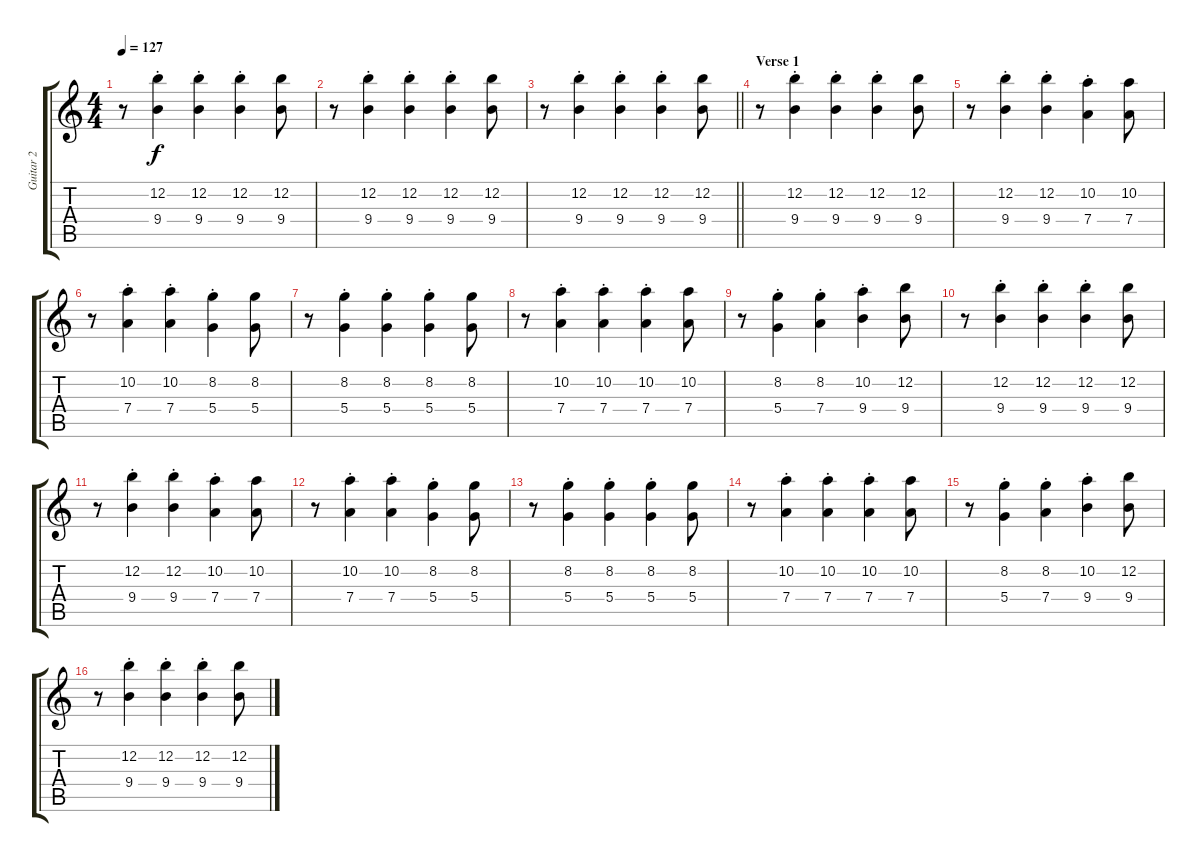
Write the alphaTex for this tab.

\track ("Guitar 2" "Guitar 2") {instrument distortionguitar}
\staff {score tabs}
\tuning (E4 B3 G3 D3 A2 E2) {hide}
\ts (4 4)
\tempo 127
\clef g2
\ks c
r.8{dy f} (12.2{st} 9.4{st}).4 (12.2{st} 9.4{st}).4 (12.2{st} 9.4{st}).4 (12.2 9.4).8 |
r.8 (12.2{st} 9.4{st}).4 (12.2{st} 9.4{st}).4 (12.2{st} 9.4{st}).4 (12.2 9.4).8 |
\barLineRight lightlight
r.8 (12.2{st} 9.4{st}).4 (12.2{st} 9.4{st}).4 (12.2{st} 9.4{st}).4 (12.2 9.4).8 |
\section ("" "Verse 1")
r.8{volume 8} (12.2{st} 9.4{st}).4 (12.2{st} 9.4{st}).4 (12.2{st} 9.4{st}).4 (12.2 9.4).8 |
r.8 (12.2{st} 9.4{st}).4 (12.2{st} 9.4{st}).4 (10.2{st} 7.4{st}).4 (10.2 7.4).8 |
r.8 (10.2{st} 7.4{st}).4 (10.2{st} 7.4{st}).4 (8.2{st} 5.4{st}).4 (8.2 5.4).8 |
r.8 (8.2{st} 5.4{st}).4 (8.2{st} 5.4{st}).4 (8.2{st} 5.4{st}).4 (8.2 5.4).8 |
r.8 (10.2{st} 7.4{st}).4 (10.2{st} 7.4{st}).4 (10.2{st} 7.4{st}).4 (10.2 7.4).8 |
r.8 (8.2{st} 5.4{st}).4 (8.2{st} 7.4{st}).4 (10.2{st} 9.4{st}).4 (12.2 9.4).8 |
r.8 (12.2{st} 9.4{st}).4 (12.2{st} 9.4{st}).4 (12.2{st} 9.4{st}).4 (12.2 9.4).8 |
r.8 (12.2{st} 9.4{st}).4 (12.2{st} 9.4{st}).4 (10.2{st} 7.4{st}).4 (10.2 7.4).8 |
r.8 (10.2{st} 7.4{st}).4 (10.2{st} 7.4{st}).4 (8.2{st} 5.4{st}).4 (8.2 5.4).8 |
r.8 (8.2{st} 5.4{st}).4 (8.2{st} 5.4{st}).4 (8.2{st} 5.4{st}).4 (8.2 5.4).8 |
r.8 (10.2{st} 7.4{st}).4 (10.2{st} 7.4{st}).4 (10.2{st} 7.4{st}).4 (10.2 7.4).8 |
r.8 (8.2{st} 5.4{st}).4 (8.2{st} 7.4{st}).4 (10.2{st} 9.4{st}).4 (12.2 9.4).8 |
r.8 (12.2{st} 9.4{st}).4 (12.2{st} 9.4{st}).4 (12.2{st} 9.4{st}).4 (12.2 9.4).8
